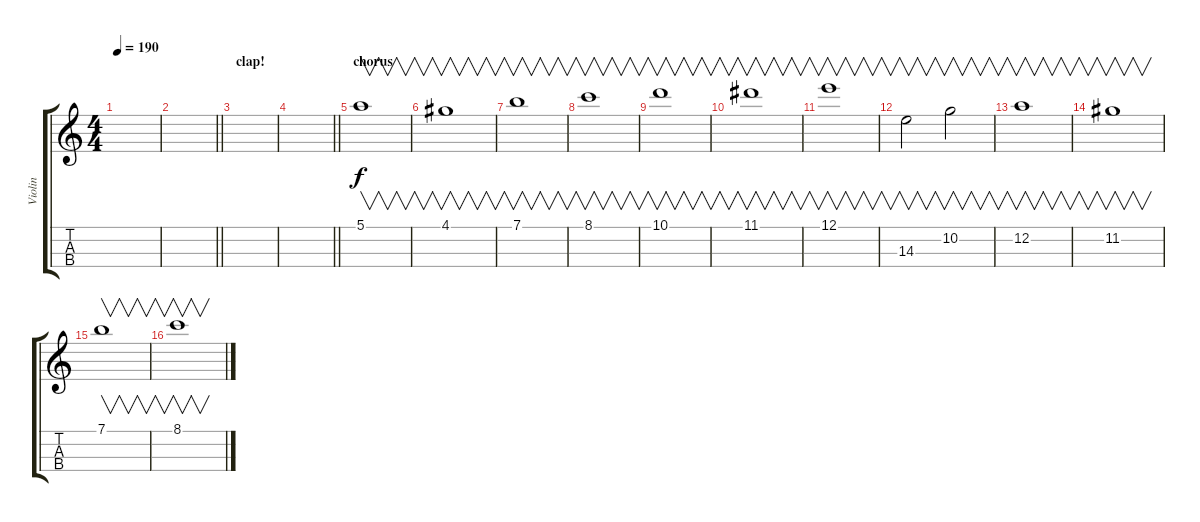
\track ("Violin" "Violin") {instrument violin}
\staff {score tabs}
\tuning (E5 A4 D4 G3) {hide}
\ts (4 4)
\tempo 190
\clef g2
\ks c
|
\barLineRight lightlight
|
\section ("" "clap!")
|
\barLineRight lightlight
|
\section ("" "chorus")
5.1.1{v} |
4.1.1{v} |
7.1.1{v} |
8.1.1{v} |
10.1.1{v} |
11.1.1{v} |
12.1.1{v} |
14.3.2{v} 10.2.2{v} |
12.2.1{v instrument violin} |
11.2.1{v} |
7.1.1{v} |
8.1.1{v}
